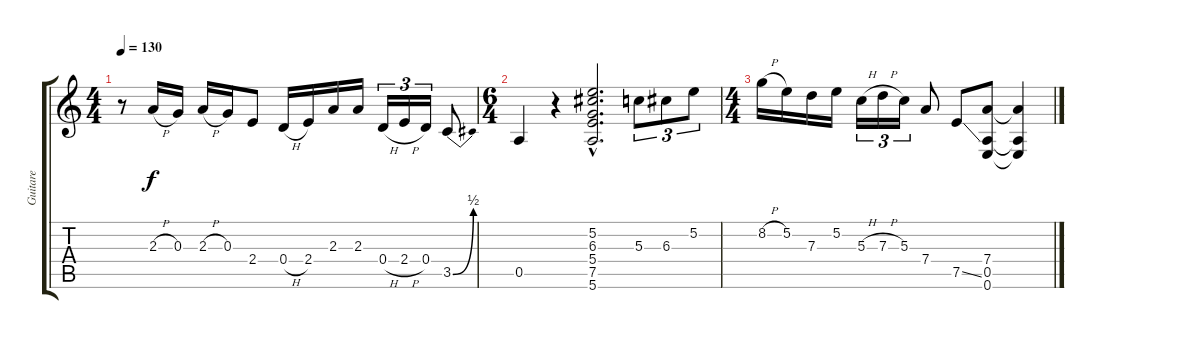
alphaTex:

\track ("Guitare" "Guitare") {instrument distortionguitar}
\staff {score tabs}
\tuning (E4 B3 G3 D3 A2 E2) {hide}
\ts (4 4)
\tempo 130
\clef g2
\ks c
r.8{dy f} 2.3{h}.16 0.3.16 2.3{h}.16 0.3.16 2.4.8 0.4{h}.16 2.4.16 2.3.16 2.3.16 0.4{h}.16{tu (3 2)} 2.4{h}.16{tu (3 2)} 0.4.16{tu (3 2)} 3.5{be (bend 0 0 60 2)}.8 |
\ts (6 4)
0.5.4 r.4 (5.2{hac} 6.3{hac} 5.4{hac} 7.5{hac} 5.6{hac}).2{d} 5.3.8{tu (3 2)} 6.3.8{tu (3 2)} 5.2.8{tu (3 2)} |
\ts (4 4)
8.2{h}.16 5.2.16 7.3.16 5.2.16 5.3{h}.16{tu (3 2)} 7.3{h}.16{tu (3 2)} 5.3.16{tu (3 2)} 7.4.8 7.5{ss}.8 (7.4 0.5 0.6).8 (7.4{t} 0.5{t} 0.6{t}).4
